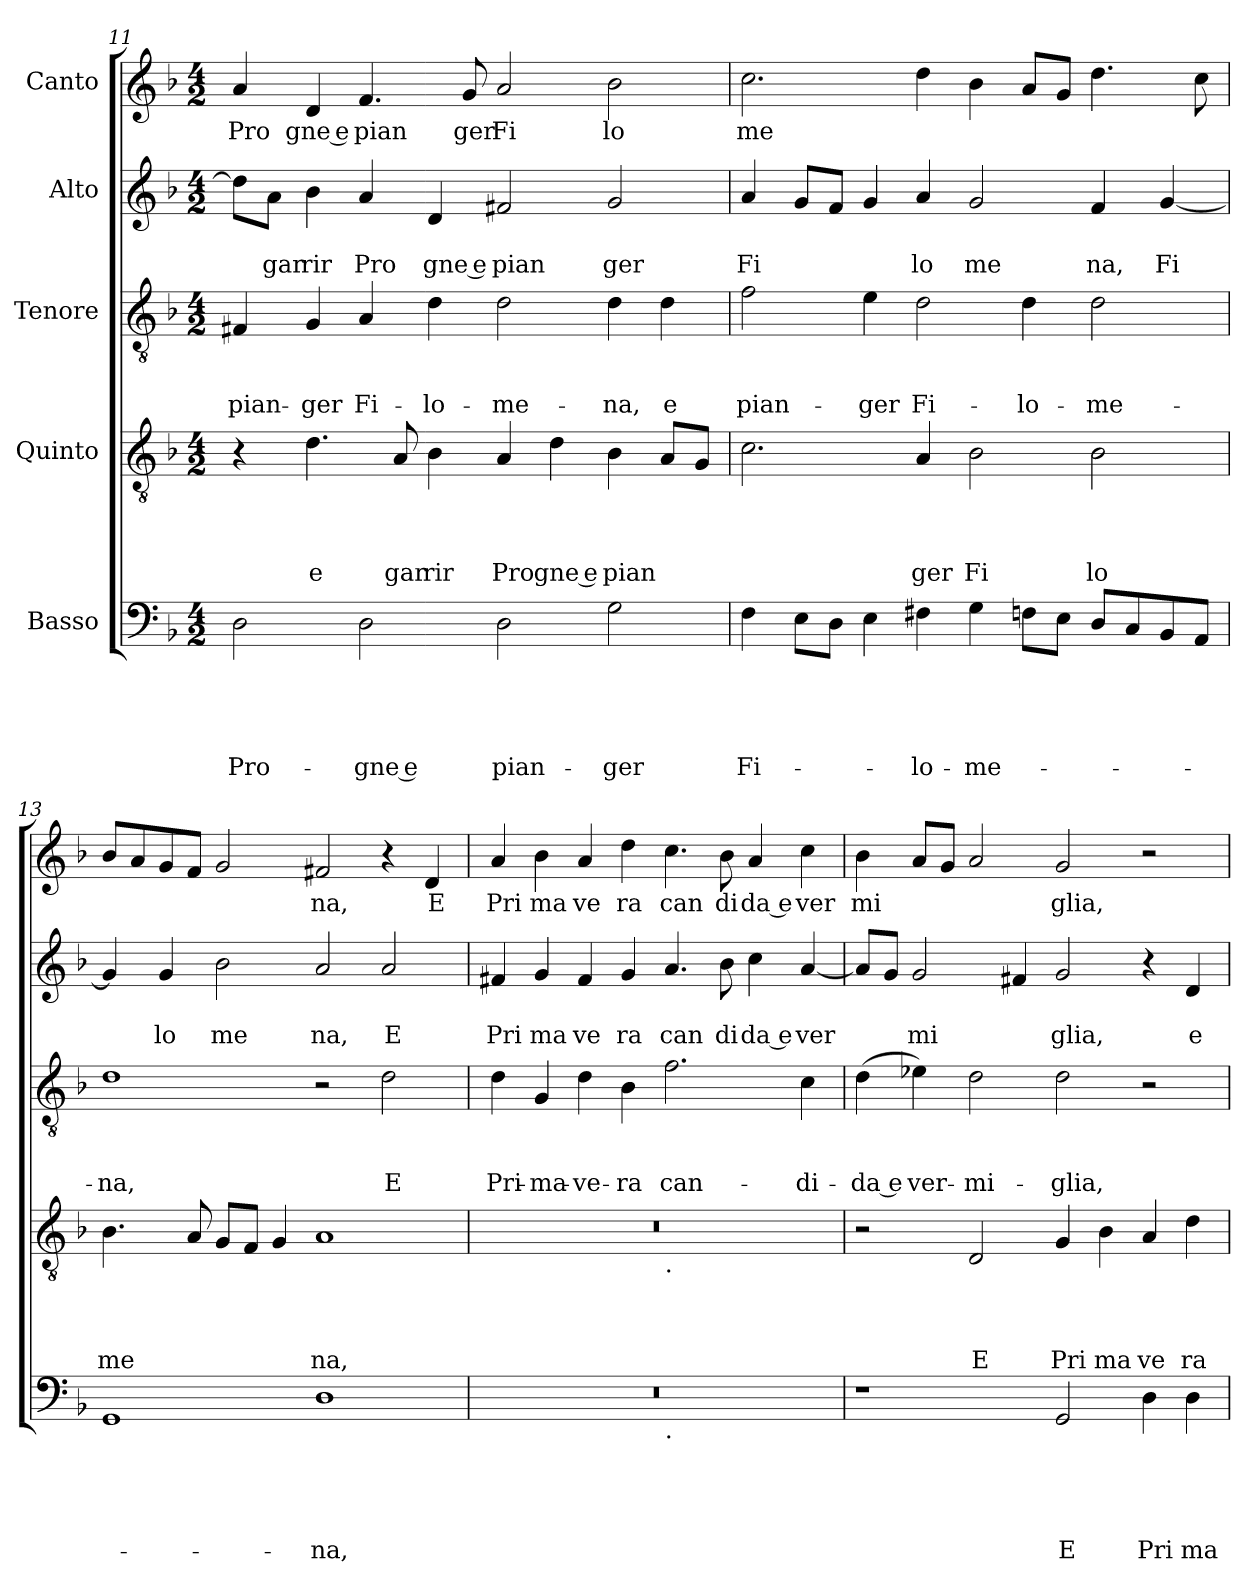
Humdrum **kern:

**kern	**text	**text	**text	**text	**text	**kern	**text	**text	**text	**text	**kern	**text	**text	**text	**kern	**text	**text	**kern	**text
*part5	*part5	*part5	*part5	*part5	*part5	*part4	*part4	*part4	*part4	*part4	*part3	*part3	*part3	*part3	*part2	*part2	*part2	*part1	*part1
*staff5	*staff5	*staff5	*staff5	*staff5	*staff5	*staff4	*staff4	*staff4	*staff4	*staff4	*staff3	*staff3	*staff3	*staff3	*staff2	*staff2	*staff2	*staff1	*staff1
*I"Basso	*	*	*	*	*	*I"Quinto	*	*	*	*	*I"Tenore	*	*	*	*I"Alto	*	*	*I"Canto	*
*clefF4	*	*	*	*	*	*clefGv2	*	*	*	*	*clefGv2	*	*	*	*clefG2	*	*	*clefG2	*
*k[b-]	*	*	*	*	*	*k[b-]	*	*	*	*	*k[b-]	*	*	*	*k[b-]	*	*	*k[b-]	*
*F:	*	*	*	*	*	*F:	*	*	*	*	*F:	*	*	*	*F:	*	*	*F:	*
*M4/2	*	*	*	*	*	*M4/2	*	*	*	*	*M4/2	*	*	*	*M4/2	*	*	*M4/2	*
=11	=11	=11	=11	=11	=11	=11	=11	=11	=11	=11	=11	=11	=11	=11	=11	=11	=11	=11	=11
!	!	!	!	!	!LO:LY:b	!	!	!	!	!	!	!	!	!LO:LY:b	!	!	!	!	!LO:LY:b
2D\	.	.	.	.	Pro-	4r	.	.	.	.	4F#X/	.	.	pian-	8dd\L]	.	.	4a/	Pro
!	!	!	!	!	!	!	!	!	!	!	!	!	!	!	!	!	!LO:LY:b	!	!
.	.	.	.	.	.	.	.	.	.	.	.	.	.	.	8a\J	.	gar	.	.
!	!	!	!	!	!	!	!	!	!	!LO:LY:b	!	!	!	!LO:LY:b	!	!	!LO:LY:b	!	!LO:LY:b:rj
.	.	.	.	.	.	4.d\	.	.	.	e	4G/	.	.	-ger	4b-\	.	rir	4d/	gne e
!	!	!	!	!	!LO:LY:b:rj	!	!	!	!	!	!	!	!	!LO:LY:b	!	!	!LO:LY:b	!	!LO:LY:b
2D\	.	.	.	.	-gne e	.	.	.	.	.	4A/	.	.	Fi-	4a/	.	Pro	4.f/	pian
!	!	!	!	!	!	!	!	!	!	!LO:LY:b	!	!	!	!	!	!	!	!	!
.	.	.	.	.	.	8A/	.	.	.	gar	.	.	.	.	.	.	.	.	.
!	!	!	!	!	!	!	!	!	!	!LO:LY:b	!	!	!	!LO:LY:b	!	!	!LO:LY:b:rj	!	!
.	.	.	.	.	.	4B-\	.	.	.	rir	4d\	.	.	-lo-	4d/	.	gne e	.	.
!	!	!	!	!	!	!	!	!	!	!	!	!	!	!	!	!	!	!	!LO:LY:b
.	.	.	.	.	.	.	.	.	.	.	.	.	.	.	.	.	.	8g/	ger
!	!	!	!	!	!LO:LY:b	!	!	!	!	!LO:LY:b	!	!	!	!LO:LY:b	!	!	!LO:LY:b	!	!LO:LY:b
2D\	.	.	.	.	pian-	4A/	.	.	.	Pro	2d\	.	.	-me-	2f#X/	.	pian	2a/	Fi
!	!	!	!	!	!	!	!	!	!	!LO:LY:b:rj	!	!	!	!	!	!	!	!	!
.	.	.	.	.	.	4d\	.	.	.	gne e	.	.	.	.	.	.	.	.	.
!	!	!	!	!	!LO:LY:b	!	!	!	!	!LO:LY:b	!	!	!	!LO:LY:b	!	!	!LO:LY:b	!	!LO:LY:b
2G\	.	.	.	.	-ger	4B-\	.	.	.	pian	4d\	.	.	-na,	2g/	.	ger	2b-\	lo
!	!	!	!	!	!	!	!	!	!	!	!	!	!	!LO:LY:b	!	!	!	!	!
.	.	.	.	.	.	8A/L	.	.	.	.	4d\	.	.	e	.	.	.	.	.
.	.	.	.	.	.	8G/J	.	.	.	.	.	.	.	.	.	.	.	.	.
=12	=12	=12	=12	=12	=12	=12	=12	=12	=12	=12	=12	=12	=12	=12	=12	=12	=12	=12	=12
!	!	!	!	!	!LO:LY:b	!	!	!	!	!	!	!	!	!LO:LY:b	!	!	!LO:LY:b	!	!LO:LY:b
4F\	.	.	.	.	Fi-	2.c\	.	.	.	.	2f\	.	.	pian-	4a/	.	Fi	2.cc\	me
8E\L	.	.	.	.	.	.	.	.	.	.	.	.	.	.	8g/L	.	.	.	.
8D\J	.	.	.	.	.	.	.	.	.	.	.	.	.	.	8f/J	.	.	.	.
!	!	!	!	!	!	!	!	!	!	!	!	!	!	!LO:LY:b	!	!	!	!	!
4E\	.	.	.	.	.	.	.	.	.	.	4e\	.	.	-ger	4g/	.	.	.	.
!	!	!	!	!	!LO:LY:b	!	!	!	!	!LO:LY:b	!	!	!	!LO:LY:b	!	!	!LO:LY:b	!	!
4F#X\	.	.	.	.	-lo-	4A/	.	.	.	ger	2d\	.	.	Fi-	4a/	.	lo	4dd\	.
!	!	!	!	!	!LO:LY:b	!	!	!	!	!LO:LY:b	!	!	!	!	!	!	!LO:LY:b	!	!
4G\	.	.	.	.	-me-	2B-\	.	.	.	Fi	.	.	.	.	2g/	.	me	4b-\	.
!	!	!	!	!	!	!	!	!	!	!	!	!	!	!LO:LY:b	!	!	!	!	!
8Fn\L	.	.	.	.	.	.	.	.	.	.	4d\	.	.	-lo-	.	.	.	8a/L	.
8E\J	.	.	.	.	.	.	.	.	.	.	.	.	.	.	.	.	.	8g/J	.
!	!	!	!	!	!	!	!	!	!	!LO:LY:b	!	!	!	!LO:LY:b	!	!	!LO:LY:b	!	!
8D/L	.	.	.	.	.	2B-\	.	.	.	lo	2d\	.	.	-me-	4f/	.	na,	4.dd\	.
8C/	.	.	.	.	.	.	.	.	.	.	.	.	.	.	.	.	.	.	.
!	!	!	!	!	!	!	!	!	!	!	!	!	!	!	!	!	!LO:LY:b	!	!
8BB-/	.	.	.	.	.	.	.	.	.	.	.	.	.	.	[<4g/	.	Fi	.	.
8AA/J	.	.	.	.	.	.	.	.	.	.	.	.	.	.	.	.	.	8cc\	.
!!LO:LB:g=z
=13	=13	=13	=13	=13	=13	=13	=13	=13	=13	=13	=13	=13	=13	=13	=13	=13	=13	=13	=13
!	!	!	!	!	!	!	!	!	!	!LO:LY:b	!	!	!	!LO:LY:b	!	!	!	!	!
1GG	.	.	.	.	.	4.B-\	.	.	.	me	1d	.	.	-na,	4g/]	.	.	8b-/L	.
.	.	.	.	.	.	.	.	.	.	.	.	.	.	.	.	.	.	8a/	.
!	!	!	!	!	!	!	!	!	!	!	!	!	!	!	!	!	!LO:LY:b	!	!
.	.	.	.	.	.	.	.	.	.	.	.	.	.	.	4g/	.	lo	8g/	.
.	.	.	.	.	.	8A/	.	.	.	.	.	.	.	.	.	.	.	8f/J	.
!	!	!	!	!	!	!	!	!	!	!	!	!	!	!	!	!	!LO:LY:b	!	!
.	.	.	.	.	.	8G/L	.	.	.	.	.	.	.	.	2b-\	.	me	2g/	.
.	.	.	.	.	.	8F/J	.	.	.	.	.	.	.	.	.	.	.	.	.
.	.	.	.	.	.	4G/	.	.	.	.	.	.	.	.	.	.	.	.	.
!	!	!	!	!	!LO:LY:b	!	!	!	!	!LO:LY:b	!	!	!	!	!	!	!LO:LY:b	!	!LO:LY:b
1D	.	.	.	.	-na,	1A	.	.	.	na,	2r	.	.	.	2a/	.	na,	2f#X/	na,
!	!	!	!	!	!	!	!	!	!	!	!	!	!	!LO:LY:b	!	!	!LO:LY:b	!	!
.	.	.	.	.	.	.	.	.	.	.	2d\	.	.	E	2a/	.	E	4r	.
!	!	!	!	!	!	!	!	!	!	!	!	!	!	!	!	!	!	!	!LO:LY:b
.	.	.	.	.	.	.	.	.	.	.	.	.	.	.	.	.	.	4d/	E
=14	=14	=14	=14	=14	=14	=14	=14	=14	=14	=14	=14	=14	=14	=14	=14	=14	=14	=14	=14
!	!	!	!	!	!	!	!	!	!	!	!	!	!	!LO:LY:b	!	!	!LO:LY:b	!	!LO:LY:b
*^	*	*	*	*	*	*^	*	*	*	*	*	*	*	*	*	*	*	*	*
0r	1ryy	.	.	.	.	.	0r	1ryy	.	.	.	.	4d\	.	.	Pri-	4f#X/	.	Pri	4a/	Pri
!	!	!	!	!	!	!	!	!	!	!	!	!	!	!	!	!LO:LY:b	!	!	!LO:LY:b	!	!LO:LY:b
.	.	.	.	.	.	.	.	.	.	.	.	.	4G/	.	.	-ma-	4g/	.	ma	4b-\	ma
!	!	!	!	!	!	!	!	!	!	!	!	!	!	!	!	!LO:LY:b	!	!	!LO:LY:b	!	!LO:LY:b
.	.	.	.	.	.	.	.	.	.	.	.	.	4d\	.	.	-ve-	4f#/	.	ve	4a/	ve
!	!	!	!	!	!	!	!	!	!	!	!	!	!	!	!	!LO:LY:b	!	!	!LO:LY:b	!	!LO:LY:b
.	.	.	.	.	.	.	.	.	.	.	.	.	4B-\	.	.	-ra	4g/	.	ra	4dd\	ra
!	!	!	!	!	!	!	!	!LO:TX:b:t=.	!	!	!	!	!	!	!	!	!	!	!	!	!
!	!LO:TX:b:t=.	!	!	!	!	!	!	!	!	!	!	!	!	!	!	!	!	!	!	!	!
!	!	!	!	!	!	!	!	!	!	!	!	!	!	!	!	!LO:LY:b	!	!	!LO:LY:b	!	!LO:LY:b
.	1ryy	.	.	.	.	.	.	1ryy	.	.	.	.	2.f\	.	.	can-	4.a/	.	can	4.cc\	can
!	!	!	!	!	!	!	!	!	!	!	!	!	!	!	!	!	!	!	!LO:LY:b	!	!LO:LY:b
.	.	.	.	.	.	.	.	.	.	.	.	.	.	.	.	.	8b-\	.	di	8b-\	di
!	!	!	!	!	!	!	!	!	!	!	!	!	!	!	!	!	!	!	!LO:LY:b:rj	!	!LO:LY:b:rj
.	.	.	.	.	.	.	.	.	.	.	.	.	.	.	.	.	4cc\	.	da e	4a/	da e
!	!	!	!	!	!	!	!	!	!	!	!	!	!	!	!	!LO:LY:b	!	!	!LO:LY:b	!	!LO:LY:b
.	.	.	.	.	.	.	.	.	.	.	.	.	4c\	.	.	-di-	[<4a/	.	ver	4cc\	ver
=15	=15	=15	=15	=15	=15	=15	=15	=15	=15	=15	=15	=15	=15	=15	=15	=15	=15	=15	=15	=15	=15
!	!	!	!	!	!	!	!	!	!	!	!	!	!	!	!	!LO:LY:b:rj	!	!	!	!	!LO:LY:b
*v	*v	*	*	*	*	*	*	*	*	*	*	*	*	*	*	*	*	*	*	*	*
*	*	*	*	*	*	*v	*v	*	*	*	*	*	*	*	*	*	*	*	*	*
1r	.	.	.	.	.	2r	.	.	.	.	(<4d\	.	.	-da e	8a/L]	.	.	4b-\	mi
.	.	.	.	.	.	.	.	.	.	.	.	.	.	.	8g/J	.	.	.	.
!	!	!	!	!	!	!	!	!	!	!	!	!	!	!LO:LY:b	!	!	!LO:LY:b	!	!
.	.	.	.	.	.	.	.	.	.	.	4e-X\)	.	.	ver-	2g/	.	mi	8a/L	.
.	.	.	.	.	.	.	.	.	.	.	.	.	.	.	.	.	.	8g/J	.
!	!	!	!	!	!	!	!	!	!	!LO:LY:b	!	!	!	!LO:LY:b	!	!	!	!	!
.	.	.	.	.	.	2D/	.	.	.	E	2d\	.	.	-mi-	.	.	.	2a/	.
.	.	.	.	.	.	.	.	.	.	.	.	.	.	.	4f#/	.	.	.	.
!	!	!	!	!	!LO:LY:b	!	!	!	!	!LO:LY:b	!	!	!	!LO:LY:b	!	!	!LO:LY:b	!	!LO:LY:b
2GG/	.	.	.	.	E	4G/	.	.	.	Pri	2d\	.	.	-glia,	2g/	.	glia,	2g/	glia,
!	!	!	!	!	!	!	!	!	!	!LO:LY:b	!	!	!	!	!	!	!	!	!
.	.	.	.	.	.	4B-\	.	.	.	ma	.	.	.	.	.	.	.	.	.
!	!	!	!	!	!LO:LY:b	!	!	!	!	!LO:LY:b	!	!	!	!	!	!	!	!	!
4D\	.	.	.	.	Pri	4A/	.	.	.	ve	2r	.	.	.	4r	.	.	2r	.
!	!	!	!	!	!LO:LY:b	!	!	!	!	!LO:LY:b	!	!	!	!	!	!	!LO:LY:b	!	!
4D\	.	.	.	.	ma	4d\	.	.	.	ra	.	.	.	.	4d/	.	e	.	.
=	=	=	=	=	=	=	=	=	=	=	=	=	=	=	=	=	=	=	=
*-	*-	*-	*-	*-	*-	*-	*-	*-	*-	*-	*-	*-	*-	*-	*-	*-	*-	*-	*-
